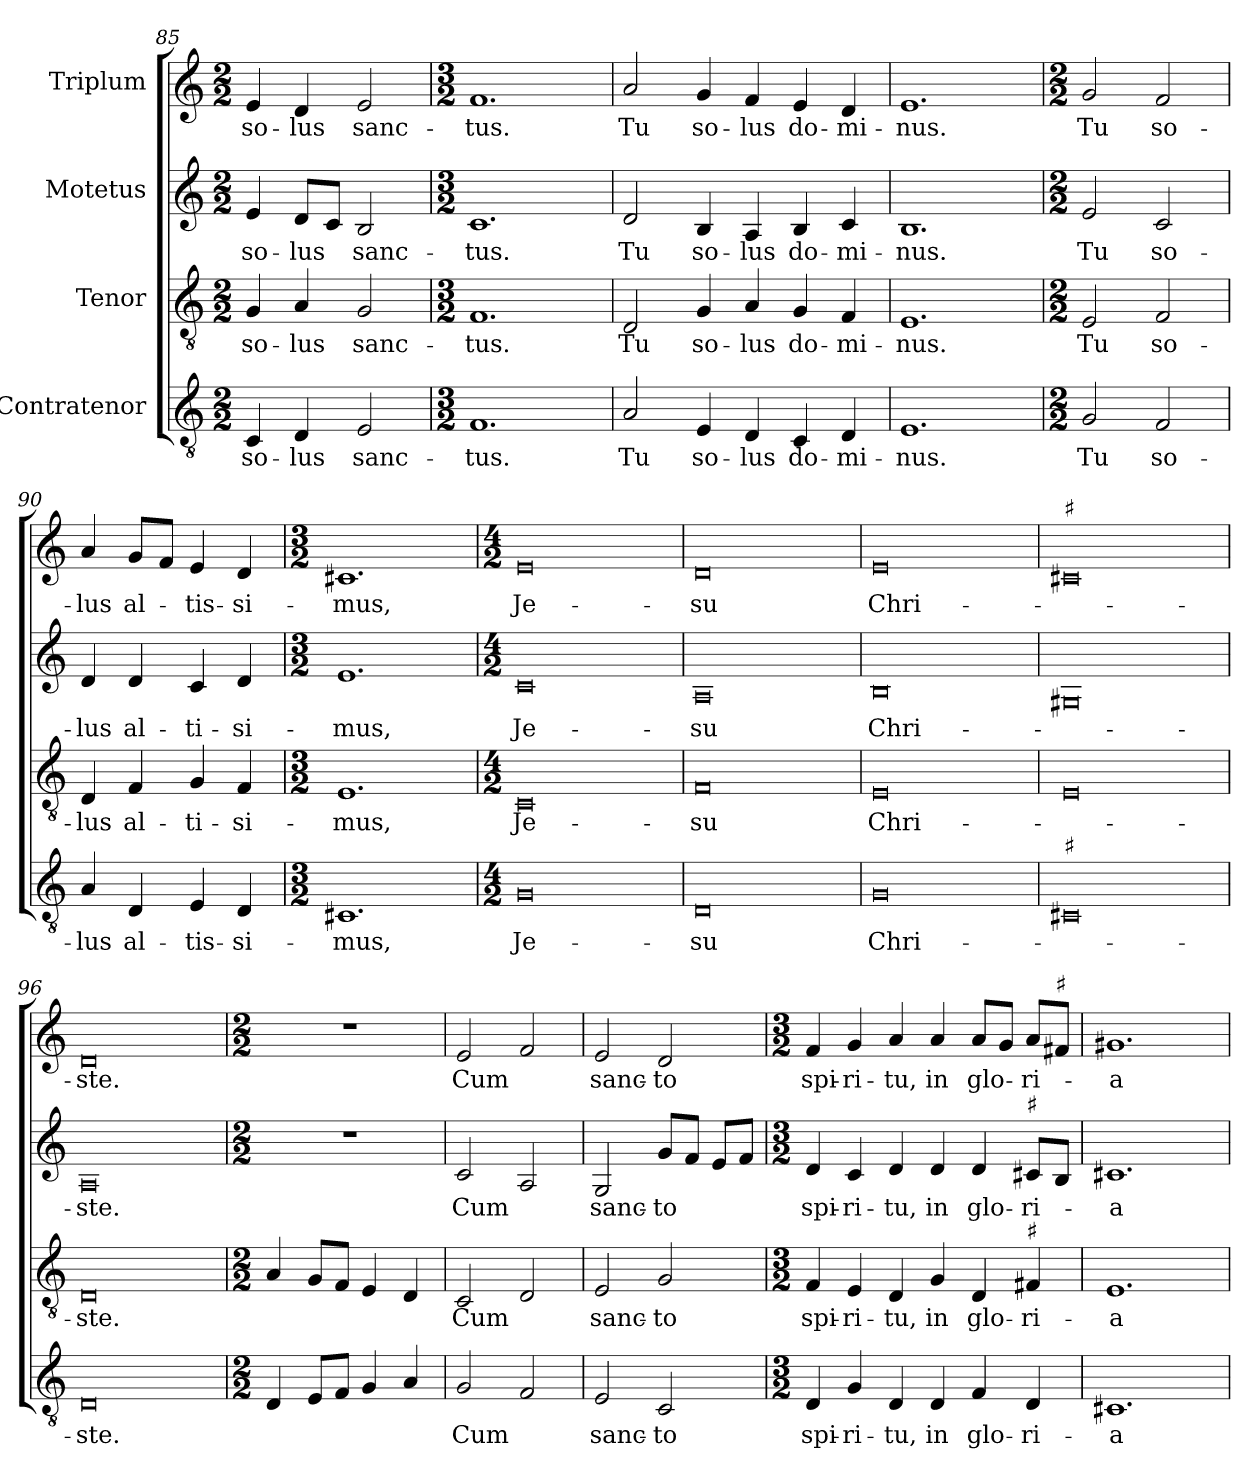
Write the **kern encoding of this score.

**kern	**text	**kern	**text	**kern	**text	**kern	**text
*part4	*part4	*part3	*part3	*part2	*part2	*part1	*part1
*staff4	*staff4	*staff3	*staff3	*staff2	*staff2	*staff1	*staff1
*I"Contratenor	*	*I"Tenor	*	*I"Motetus	*	*I"Triplum	*
*clefGv2	*	*clefGv2	*	*clefG2	*	*clefG2	*
*k[]	*	*k[]	*	*k[]	*	*k[]	*
*M2/2	*	*M2/2	*	*M2/2	*	*M2/2	*
=85	=85	=85	=85	=85	=85	=85	=85
4C/	so-	4G/	so-	4e/	so-	4e/	so-
4D/	-lus	4A/	-lus	8d/L	-lus	4d/	-lus
.	.	.	.	8c/J	.	.	.
2E/	sanc-	2G/	sanc-	2B/	sanc-	2e/	sanc-
=86	=86	=86	=86	=86	=86	=86	=86
*M3/2	*	*M3/2	*	*M3/2	*	*M3/2	*
1.F	-tus.	1.F	-tus.	1.c	-tus.	1.f	-tus.
=87	=87	=87	=87	=87	=87	=87	=87
2A/	Tu	2D/	Tu	2d/	Tu	2a/	Tu
4E/	so-	4G/	so-	4B/	so-	4g/	so-
4D/	-lus	4A/	-lus	4A/	-lus	4f/	-lus
4C/	do-	4G/	do-	4B/	do-	4e/	do-
4D/	-mi-	4F/	-mi-	4c/	-mi-	4d/	-mi-
=88	=88	=88	=88	=88	=88	=88	=88
1.E	-nus.	1.E	-nus.	1.B	-nus.	1.e	-nus.
=89	=89	=89	=89	=89	=89	=89	=89
*M2/2	*	*M2/2	*	*M2/2	*	*M2/2	*
2G/	Tu	2E/	Tu	2e/	Tu	2g/	Tu
2F/	so-	2F/	so-	2c/	so-	2f/	so-
=90	=90	=90	=90	=90	=90	=90	=90
4A/	-lus	4D/	-lus	4d/	-lus	4a/	-lus
4D/	al-	4F/	al-	4d/	al-	8g/L	al-
.	.	.	.	.	.	8f/J	.
4E/	-tis-	4G/	-ti-	4c/	-ti-	4e/	-tis-
4D/	-si-	4F/	-si-	4d/	-si-	4d/	-si-
=91	=91	=91	=91	=91	=91	=91	=91
*M3/2	*	*M3/2	*	*M3/2	*	*M3/2	*
1.C#X	-mus,	1.E	-mus,	1.e	-mus,	1.c#X	-mus,
=92	=92	=92	=92	=92	=92	=92	=92
*M4/2	*	*M4/2	*	*M4/2	*	*M4/2	*
0G	Je-	0C	Je-	0c	Je-	0e	Je-
=93	=93	=93	=93	=93	=93	=93	=93
0D	-su	0F	-su	0A	-su	0d	-su
=94	=94	=94	=94	=94	=94	=94	=94
0G	Chri-	0E	Chri-	0B	Chri-	0e	Chri-
=95	=95	=95	=95	=95	=95	=95	=95
!	!	!	!	!	!	!LO:TX:a:t=♯	!
!LO:TX:a:t=♯	!	!	!	!	!	!	!
0C#X	.	0E	.	0G#X	.	0c#X	.
=96	=96	=96	=96	=96	=96	=96	=96
0D	-ste.	0D	-ste.	0A	-ste.	0d	-ste.
=97	=97	=97	=97	=97	=97	=97	=97
*M2/2	*	*M2/2	*	*M2/2	*	*M2/2	*
4D/	.	4A/	.	1r	.	1r	.
8E/L	.	8G/L	.	.	.	.	.
8F/J	.	8F/J	.	.	.	.	.
4G/	.	4E/	.	.	.	.	.
4A/	.	4D/	.	.	.	.	.
=98	=98	=98	=98	=98	=98	=98	=98
2G/	Cum	2C/	Cum	2c/	Cum	2e/	Cum
2F/	.	2D/	.	2A/	.	2f/	.
=99	=99	=99	=99	=99	=99	=99	=99
2E/	sanc-	2E/	sanc-	2G/	sanc-	2e/	sanc-
2C/	-to	2G/	-to	8g/L	-to	2d/	-to
.	.	.	.	8f/J	.	.	.
.	.	.	.	8e/L	.	.	.
.	.	.	.	8f/J	.	.	.
=100	=100	=100	=100	=100	=100	=100	=100
*M3/2	*	*M3/2	*	*M3/2	*	*M3/2	*
4D/	spi-	4F/	spi-	4d/	spi-	4f/	spi-
4G/	-ri-	4E/	-ri-	4c/	-ri-	4g/	-ri-
4D/	-tu,	4D/	-tu,	4d/	-tu,	4a/	-tu,
4D/	in	4G/	in	4d/	in	4a/	in
4F/	glo-	4D/	glo-	4d/	glo-	8a/L	glo-
.	.	.	.	.	.	8g/J	.
!	!	!	!	!LO:TX:a:t=♯	!	!	!
!	!	!LO:TX:a:t=♯	!	!	!	!	!
4D/	-ri-	4F#X/	-ri-	8c#X/L	-ri-	8a/L	-ri-
!	!	!	!	!	!	!LO:TX:a:t=♯	!
.	.	.	.	8B/J	.	8f#X/J	.
=101	=101	=101	=101	=101	=101	=101	=101
1.C#X	-a	1.E	-a	1.c#X	-a	1.g#X	-a
=	=	=	=	=	=	=	=
*-	*-	*-	*-	*-	*-	*-	*-
